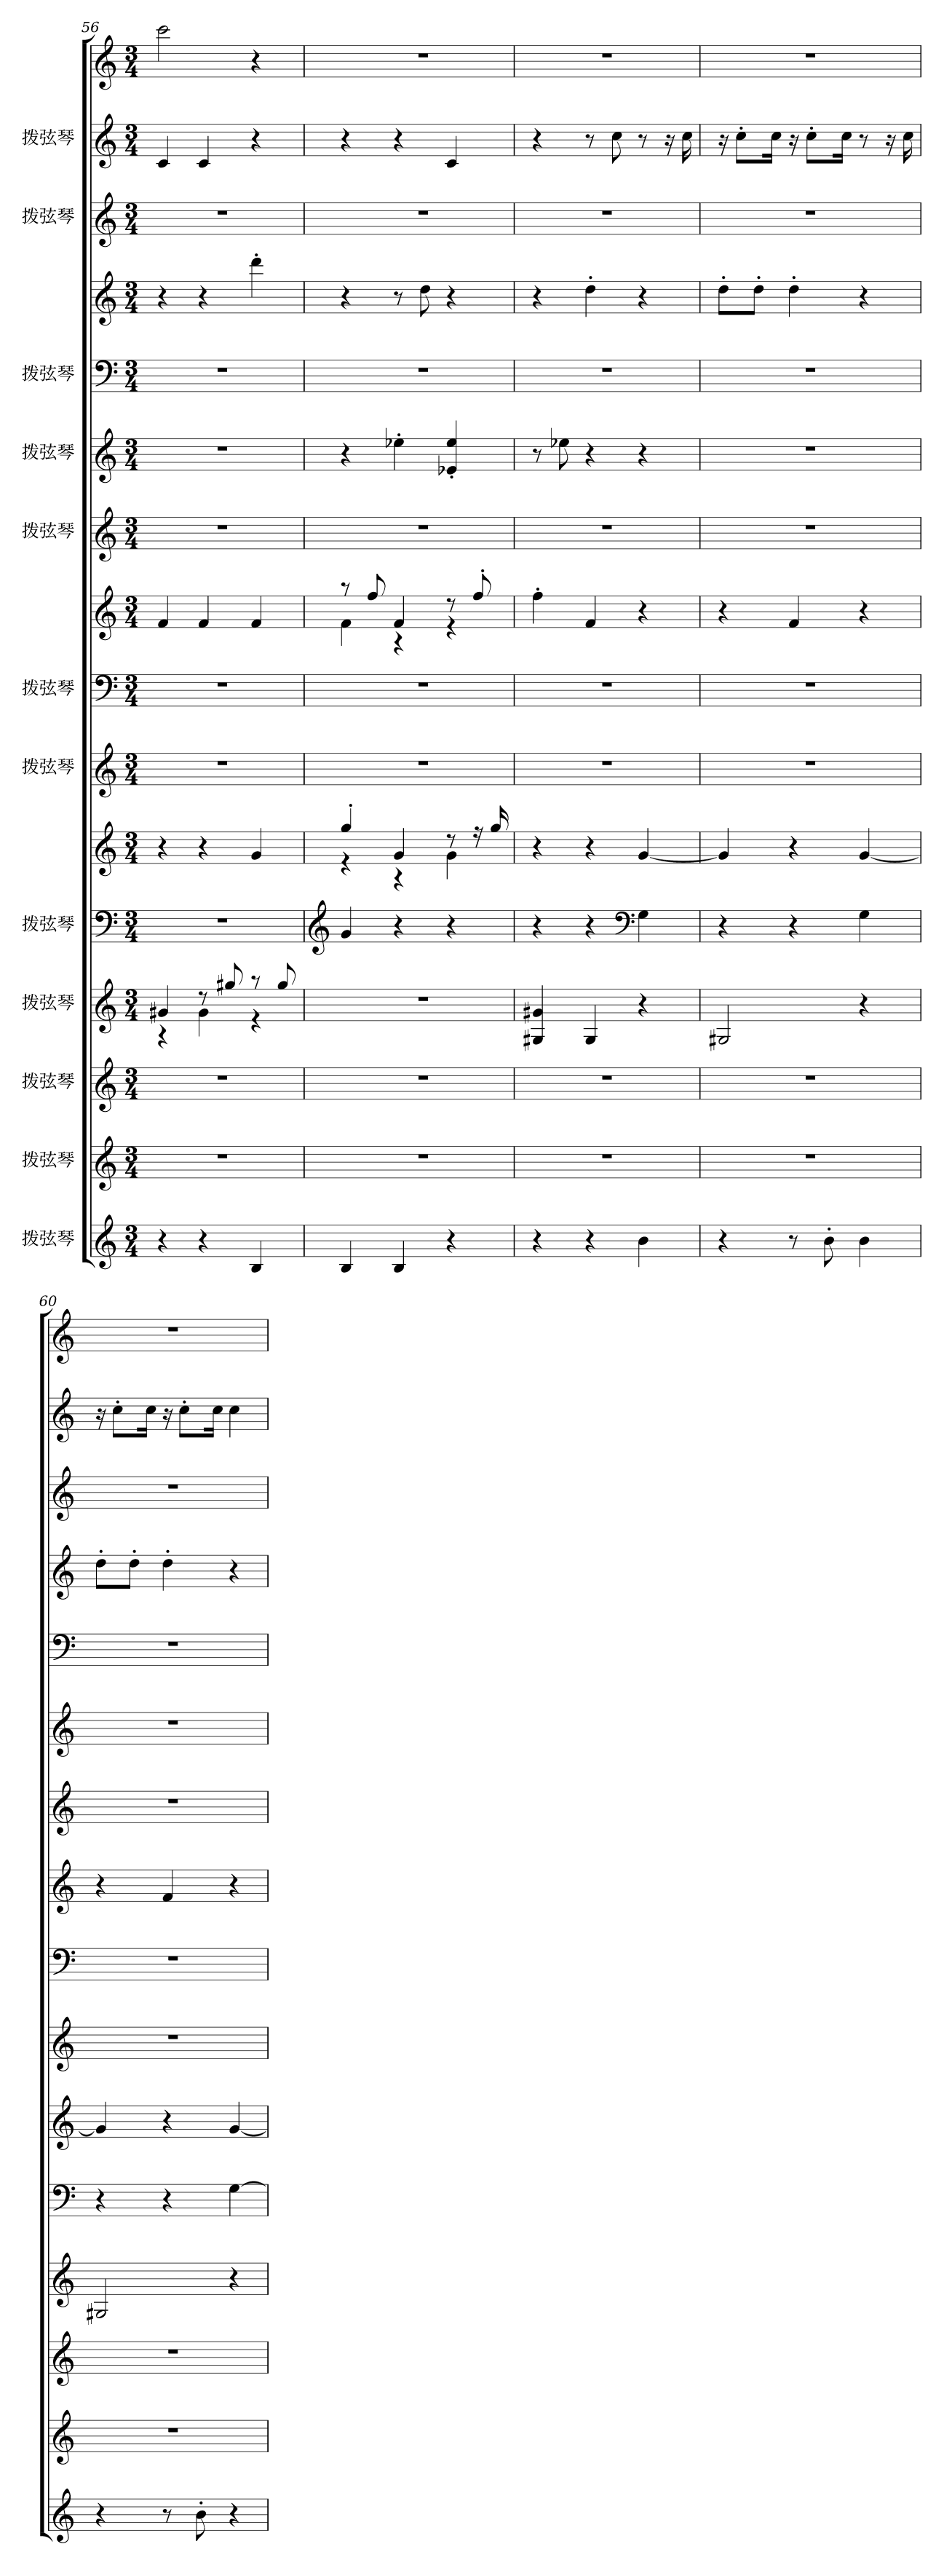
**kern	**kern	**kern	**kern	**kern	**kern	**kern	**kern	**kern	**kern	**kern	**kern	**kern	**kern	**kern	**kern
*part12	*part11	*part10	*part9	*part8	*part8	*part7	*part6	*part6	*part5	*part4	*part3	*part3	*part2	*part1	*part1
*staff16	*staff15	*staff14	*staff13	*staff12	*staff11	*staff10	*staff9	*staff8	*staff7	*staff6	*staff5	*staff4	*staff3	*staff2	*staff1
*I"拨弦琴	*I"拨弦琴	*I"拨弦琴	*I"拨弦琴	*I"拨弦琴	*	*I"拨弦琴	*I"拨弦琴	*	*I"拨弦琴	*I"拨弦琴	*I"拨弦琴	*	*I"拨弦琴	*I"拨弦琴	*
*clefG2	*clefG2	*clefG2	*clefG2	*clefF4	*clefG2	*clefG2	*clefF4	*clefG2	*clefG2	*clefG2	*clefF4	*clefG2	*clefG2	*clefG2	*clefG2
*k[]	*k[]	*k[]	*k[]	*k[]	*k[]	*k[]	*k[]	*k[]	*k[]	*k[]	*k[]	*k[]	*k[]	*k[]	*k[]
*M3/4	*M3/4	*M3/4	*M3/4	*M3/4	*M3/4	*M3/4	*M3/4	*M3/4	*M3/4	*M3/4	*M3/4	*M3/4	*M3/4	*M3/4	*M3/4
=56	=56	=56	=56	=56	=56	=56	=56	=56	=56	=56	=56	=56	=56	=56	=56
*	*	*	*^	*	*	*	*	*	*	*	*	*	*	*	*
4r	2.r	2.r	4g#X/	4r	2.r	4r	2.r	2.r	4f/	2.r	2.r	2.r	4r	2.r	4c/	2ccc\
4r	.	.	8r	4g#\	.	4r	.	.	4f/	.	.	.	4r	.	4c/	.
.	.	.	8gg#X/	.	.	.	.	.	.	.	.	.	.	.	.	.
4B/	.	.	8r	4r	.	4g/	.	.	4f/	.	.	.	4ddd'\	.	4r	4r
.	.	.	8gg#/	.	.	.	.	.	.	.	.	.	.	.	.	.
*	*	*	*v	*v	*	*	*	*	*	*	*	*	*	*	*	*
=57	=57	=57	=57	=57	=57	=57	=57	=57	=57	=57	=57	=57	=57	=57	=57
*	*	*	*	*clefG2	*	*	*	*	*	*	*	*	*	*	*
*	*	*	*	*	*^	*	*	*^	*	*	*	*	*	*	*
4B/	2.r	2.r	2.r	4g/	4gg'/	4r	2.r	2.r	8r	4f\	2.r	4r	2.r	4r	2.r	4r	2.r
.	.	.	.	.	.	.	.	.	8ff/	.	.	.	.	.	.	.	.
4B/	.	.	.	4r	4g/	4r	.	.	4f/	4r	.	4ee-X'\	.	8r	.	4r	.
.	.	.	.	.	.	.	.	.	.	.	.	.	.	8dd\	.	.	.
4r	.	.	.	4r	8r	4g\	.	.	8r	4r	.	4e-X/' 4ee-/'	.	4r	.	4c/	.
.	.	.	.	.	16r	.	.	.	8ff'/	.	.	.	.	.	.	.	.
.	.	.	.	.	16gg/	.	.	.	.	.	.	.	.	.	.	.	.
*	*	*	*	*	*v	*v	*	*	*v	*v	*	*	*	*	*	*	*
!!LO:PB:g=z
=58	=58	=58	=58	=58	=58	=58	=58	=58	=58	=58	=58	=58	=58	=58	=58
4r	2.r	2.r	4G#X/ 4g#X/	4r	4r	2.r	2.r	4ff'\	2.r	8r	2.r	4r	2.r	4r	2.r
.	.	.	.	.	.	.	.	.	.	8ee-X\	.	.	.	.	.
4r	.	.	4G#/	4r	4r	.	.	4f/	.	4r	.	4dd'\	.	8r	.
.	.	.	.	.	.	.	.	.	.	.	.	.	.	8cc\	.
*	*	*	*	*clefF4	*	*	*	*	*	*	*	*	*	*	*
4b\	.	.	4r	4G\	[4g/	.	.	4r	.	4r	.	4r	.	8r	.
.	.	.	.	.	.	.	.	.	.	.	.	.	.	16r	.
.	.	.	.	.	.	.	.	.	.	.	.	.	.	16cc\	.
=59	=59	=59	=59	=59	=59	=59	=59	=59	=59	=59	=59	=59	=59	=59	=59
4r	2.r	2.r	2G#X/	4r	4g/]	2.r	2.r	4r	2.r	2.r	2.r	8dd'\L	2.r	16r	2.r
.	.	.	.	.	.	.	.	.	.	.	.	.	.	8cc'\L	.
.	.	.	.	.	.	.	.	.	.	.	.	8dd'\J	.	.	.
.	.	.	.	.	.	.	.	.	.	.	.	.	.	16cc\Jk	.
8r	.	.	.	4r	4r	.	.	4f/	.	.	.	4dd'\	.	16r	.
.	.	.	.	.	.	.	.	.	.	.	.	.	.	8cc'\L	.
8b'\	.	.	.	.	.	.	.	.	.	.	.	.	.	.	.
.	.	.	.	.	.	.	.	.	.	.	.	.	.	16cc\Jk	.
4b\	.	.	4r	4G\	[4g/	.	.	4r	.	.	.	4r	.	8r	.
.	.	.	.	.	.	.	.	.	.	.	.	.	.	16r	.
.	.	.	.	.	.	.	.	.	.	.	.	.	.	16cc\	.
=60	=60	=60	=60	=60	=60	=60	=60	=60	=60	=60	=60	=60	=60	=60	=60
4r	2.r	2.r	2G#X/	4r	4g/]	2.r	2.r	4r	2.r	2.r	2.r	8dd'\L	2.r	16r	2.r
.	.	.	.	.	.	.	.	.	.	.	.	.	.	8cc'\L	.
.	.	.	.	.	.	.	.	.	.	.	.	8dd'\J	.	.	.
.	.	.	.	.	.	.	.	.	.	.	.	.	.	16cc\Jk	.
8r	.	.	.	4r	4r	.	.	4f/	.	.	.	4dd'\	.	16r	.
.	.	.	.	.	.	.	.	.	.	.	.	.	.	8cc'\L	.
8b'\	.	.	.	.	.	.	.	.	.	.	.	.	.	.	.
.	.	.	.	.	.	.	.	.	.	.	.	.	.	16cc\Jk	.
4r	.	.	4r	[4G\	[4g/	.	.	4r	.	.	.	4r	.	4cc\	.
=	=	=	=	=	=	=	=	=	=	=	=	=	=	=	=
*-	*-	*-	*-	*-	*-	*-	*-	*-	*-	*-	*-	*-	*-	*-	*-
